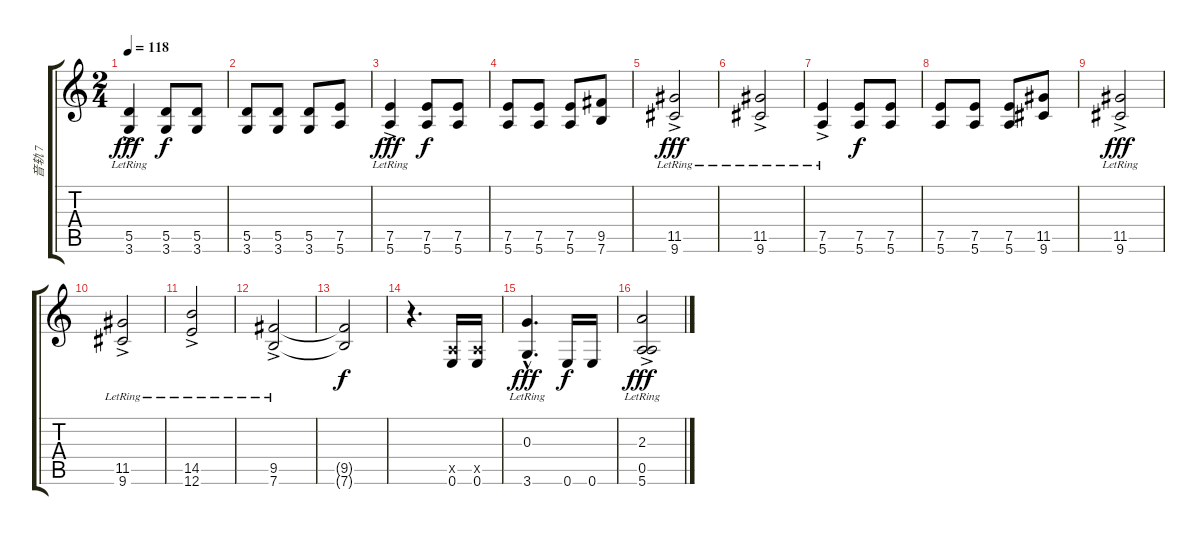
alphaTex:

\track ("音轨 7" "音轨 7") {instrument guitarharmonics}
\staff {score tabs}
\tuning (E4 B3 G3 D3 A2 E2) {hide}
\ts (2 4)
\tempo 118
\clef g2
\ks c
(5.5 3.6{ac lr}).4{dy fff} (5.5 3.6).8{dy f} (5.5 3.6).8 |
(5.5 3.6).8 (5.5 3.6).8 (5.5 3.6).8 (7.5 5.6).8 |
(7.5 5.6{ac lr}).4{dy fff} (7.5 5.6).8{dy f} (7.5 5.6).8 |
(7.5 5.6).8 (7.5 5.6).8 (7.5 5.6).8 (9.5 7.6).8 |
(11.5{ac lr} 9.6{ac lr}).2{dy fff} |
(11.5{ac lr} 9.6{ac lr}).2 |
(7.5 5.6{ac lr}).4 (7.5 5.6).8{dy f} (7.5 5.6).8 |
(7.5 5.6).8 (7.5 5.6).8 (7.5 5.6).8 (11.5 9.6).8 |
(11.5{ac lr} 9.6{ac lr}).2{dy fff} |
(11.5{ac lr} 9.6{ac lr}).2 |
(14.5 12.6{ac lr}).2 |
(9.5 7.6{ac lr}).2 |
(9.5{t} 7.6{t}).2{dy f} |
r.4{d} (0.5{x} 0.6).16 (0.5{x} 0.6).16 |
(0.3{hac lr} 3.6{hac lr}).4{d dy fff} 0.6.16{dy f} 0.6.16 |
(2.3{ac lr} 0.5{ac lr} 5.6{ac lr}).2{dy fff}
